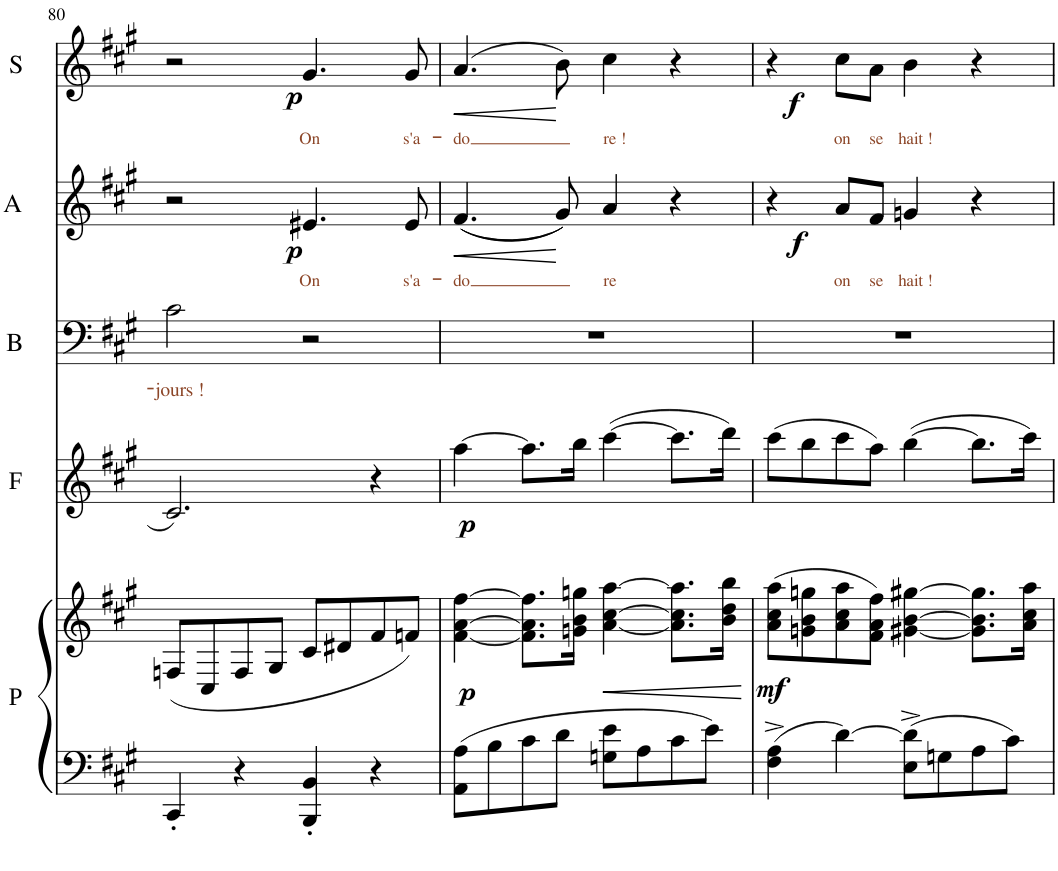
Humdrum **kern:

**kern	**kern	**dynam	**kern	**dynam	**kern	**text	**kern	**text	**dynam	**kern	**text	**dynam
*part5	*part5	*part5	*part4	*part4	*part3	*part3	*part2	*part2	*part2	*part1	*part1	*part1
*staff6	*staff5	*staff5/6	*staff4	*staff4	*staff3	*staff3	*staff2	*staff2	*staff2	*staff1	*staff1	*staff1
*I"Piano	*	*	*I"Flute	*	*I"B	*	*I"A	*	*	*I"S	*	*
*I'P	*	*	*I'F	*	*I'B	*	*I'A	*	*	*I'S	*	*
!!LO:PB:g=z
*clefF4	*clefG2	*	*clefG2	*	*clefF4	*	*clefG2	*	*	*clefG2	*	*
*k[f#c#g#]	*k[f#c#g#]	*	*k[f#c#g#]	*	*k[f#c#g#]	*	*k[f#c#g#]	*	*	*k[f#c#g#]	*	*
*M4/4	*M4/4	*	*M4/4	*	*M4/4	*	*M4/4	*	*	*M4/4	*	*
=80	=80	=80	=80	=80	=80	=80	=80	=80	=80	=80	=80	=80
!	!	!	!	!	!	!LO:LY:b:color=#8C4628	!	!	!	!	!	!
4CC#'/	(8Fn/L	.	2.c#/	.	2c#\	-jours !	2r	.	.	2r	.	.
.	8C#/	.	.	.	.	.	.	.	.	.	.	.
4r	8F/	.	.	.	.	.	.	.	.	.	.	.
.	8G#/J	.	.	.	.	.	.	.	.	.	.	.
!	!	!	!	!	!	!	!	!LO:LY:b:color=#8C4628	!LO:DY:b	!	!LO:LY:b:color=#8C4628	!LO:DY:b
4BBB/' 4BB/'	8c#/L	.	.	.	2r	.	4.e#X/	On	p	4.g#/	On	p
.	8d#X/	.	.	.	.	.	.	.	.	.	.	.
4r	8f#/	.	4r	.	.	.	.	.	.	.	.	.
!	!	!	!	!	!	!	!	!LO:LY:b:color=#8C4628	!	!	!LO:LY:b:color=#8C4628	!
.	8fn/J)	.	.	.	.	.	8e#/	s'a-	.	8g#/	s'a-	.
=81	=81	=81	=81	=81	=81	=81	=81	=81	=81	=81	=81	=81
!	!	!LO:DY:b	!	!LO:DY:b	!	!	!	!LO:LY:b:color=#8C4628	!LO:HP:b	!	!LO:LY:b:color=#8C4628	!LO:HP:b
8AA\ 8A\L	[4f#\ [4a\ [4ff#\	p	[4aa\	p	1r	.	((4.f#/	-do	<	(4.a/	-do	<
8B\	.	.	.	.	.	.	.	.	.	.	.	.
8c#\	8.f#\] 8.a\] 8.ff#\]L	.	8.aa\L]	.	.	.	.	.	.	.	.	.
8d\J	.	.	.	.	.	.	8g#/))	.	[	8b\)	.	[
.	16gn\ 16b\ 16ggn\Jk	.	16bb\Jk	.	.	.	.	.	.	.	.	.
!	!	!LO:HP:b	!	!	!	!	!	!LO:LY:b:color=#8C4628	!	!	!LO:LY:b:color=#8C4628	!
8Gn\ 8e\L	[4a\ [4cc#\ [4aa\	<	([4ccc#\	.	.	.	4a/	re	.	4cc#\	re !	.
8A\	.	.	.	.	.	.	.	.	.	.	.	.
8c#\	8.a\] 8.cc#\] 8.aa\]L	.	8.ccc#\L]	.	.	.	4r	.	.	4r	.	.
8e\J	.	.	.	.	.	.	.	.	.	.	.	.
.	16b\ 16dd\ 16bb\Jk	.	16ddd\Jk)	.	.	.	.	.	.	.	.	.
.	.	[	.	.	.	.	.	.	.	.	.	.
=82	=82	=82	=82	=82	=82	=82	=82	=82	=82	=82	=82	=82
!	!	!LO:DY:b	!	!	!	!	!	!	!LO:DY:b	!	!	!LO:DY:b
4F#\^ 4A\^	(8a\ 8cc#\ 8aa\L	mf	(8ccc#\L	.	1r	.	4r	.	f	4r	.	f
.	8gn\ 8b\ 8ggn\	.	8bb\	.	.	.	.	.	.	.	.	.
!	!	!	!	!	!	!	!	!LO:LY:b:color=#8C4628	!	!	!LO:LY:b:color=#8C4628	!
[4d\	8a\ 8cc#\ 8aa\	.	8ccc#\	.	.	.	8a/L	on	.	8cc#\L	on	.
!	!	!	!	!	!	!	!	!LO:LY:b:color=#8C4628	!	!	!LO:LY:b:color=#8C4628	!
.	8f#\ 8a\ 8ff#\J)	.	8aa\J)	.	.	.	8f#/J	se	.	8a\J	se	.
!	!	!	!	!	!	!	!	!LO:LY:b:color=#8C4628	!	!	!LO:LY:b:color=#8C4628	!
8E\^ 8d\]^L	[4g#X\ [4b\ [4gg#X\	.	([4bb\	.	.	.	4gn/	hait !	.	4b\	hait !	.
8Gn\	.	.	.	.	.	.	.	.	.	.	.	.
8A\	8.g#\] 8.b\] 8.gg#\]L	.	8.bb\L]	.	.	.	4r	.	.	4r	.	.
8c#\J	.	.	.	.	.	.	.	.	.	.	.	.
.	16a\ 16cc#\ 16aa\Jk	.	16ccc#\Jk)	.	.	.	.	.	.	.	.	.
=	=	=	=	=	=	=	=	=	=	=	=	=
*-	*-	*-	*-	*-	*-	*-	*-	*-	*-	*-	*-	*-
